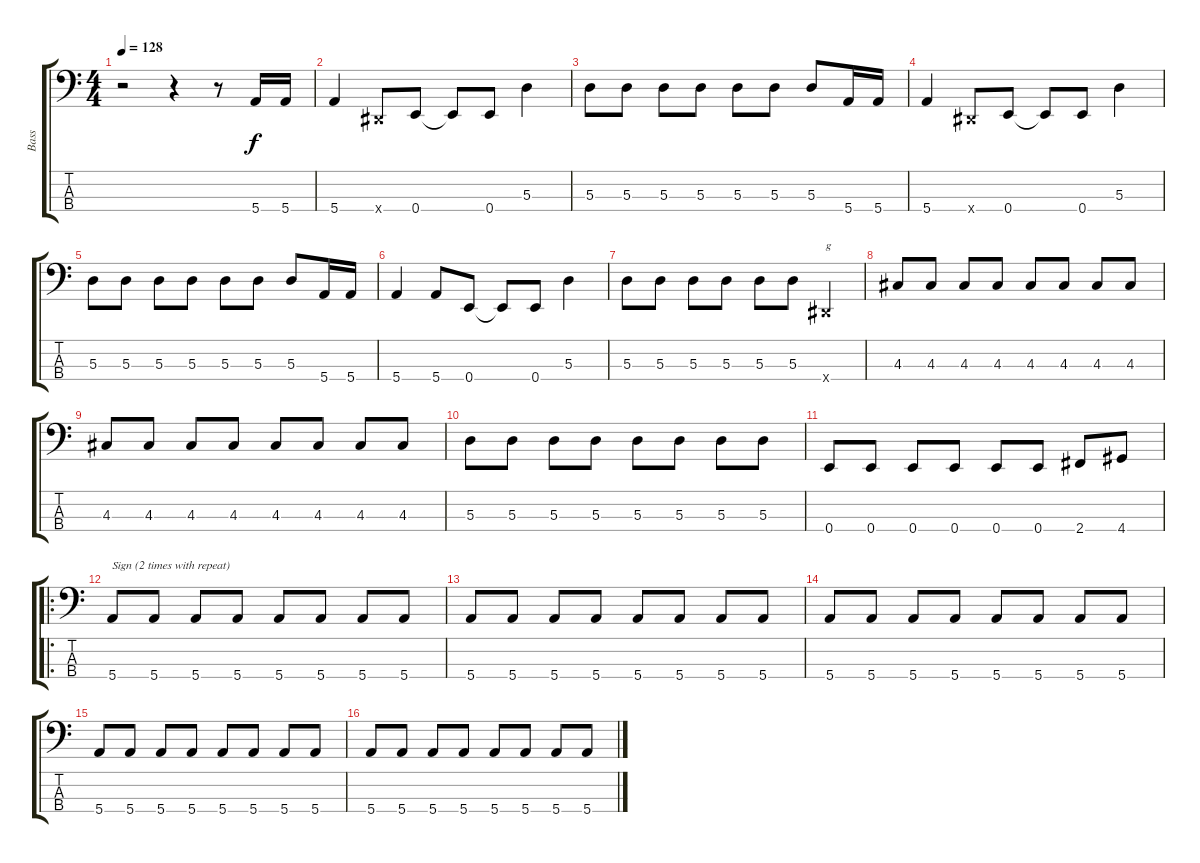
\track ("Bass" "Bass") {instrument electricbassfinger}
\staff {score tabs}
\tuning (G2 D2 A1 E1) {hide}
\ts (4 4)
\tempo 128
\clef f4
\ks c
r.2{dy f instrument electricbassfinger} r.4 r.8 5.4.16 5.4.16 |
5.4.4 -1.4{x}.8 0.4.8 0.4{t}.8 0.4.8 5.3.4 |
5.3.8 5.3.8 5.3.8 5.3.8 5.3.8 5.3.8 5.3.8 5.4.16 5.4.16 |
5.4.4 -1.4{x}.8 0.4.8 0.4{t}.8 0.4.8 5.3.4 |
5.3.8 5.3.8 5.3.8 5.3.8 5.3.8 5.3.8 5.3.8 5.4.16 5.4.16 |
5.4.4 5.4.8 0.4.8 0.4{t}.8 0.4.8 5.3.4 |
5.3.8 5.3.8 5.3.8 5.3.8 5.3.8 5.3.8 -1.4{x}.4{txt "g"} |
4.3.8 4.3.8 4.3.8 4.3.8 4.3.8 4.3.8 4.3.8 4.3.8 |
4.3.8 4.3.8 4.3.8 4.3.8 4.3.8 4.3.8 4.3.8 4.3.8 |
5.3.8 5.3.8 5.3.8 5.3.8 5.3.8 5.3.8 5.3.8 5.3.8 |
0.4.8 0.4.8 0.4.8 0.4.8 0.4.8 0.4.8 2.4.8 4.4.8 |
\ro
5.4.8{txt "Sign (2 times with repeat)"} 5.4.8 5.4.8 5.4.8 5.4.8 5.4.8 5.4.8 5.4.8 |
5.4.8 5.4.8 5.4.8 5.4.8 5.4.8 5.4.8 5.4.8 5.4.8 |
5.4.8 5.4.8 5.4.8 5.4.8 5.4.8 5.4.8 5.4.8 5.4.8 |
5.4.8 5.4.8 5.4.8 5.4.8 5.4.8 5.4.8 5.4.8 5.4.8 |
5.4.8 5.4.8 5.4.8 5.4.8 5.4.8 5.4.8 5.4.8 5.4.8
